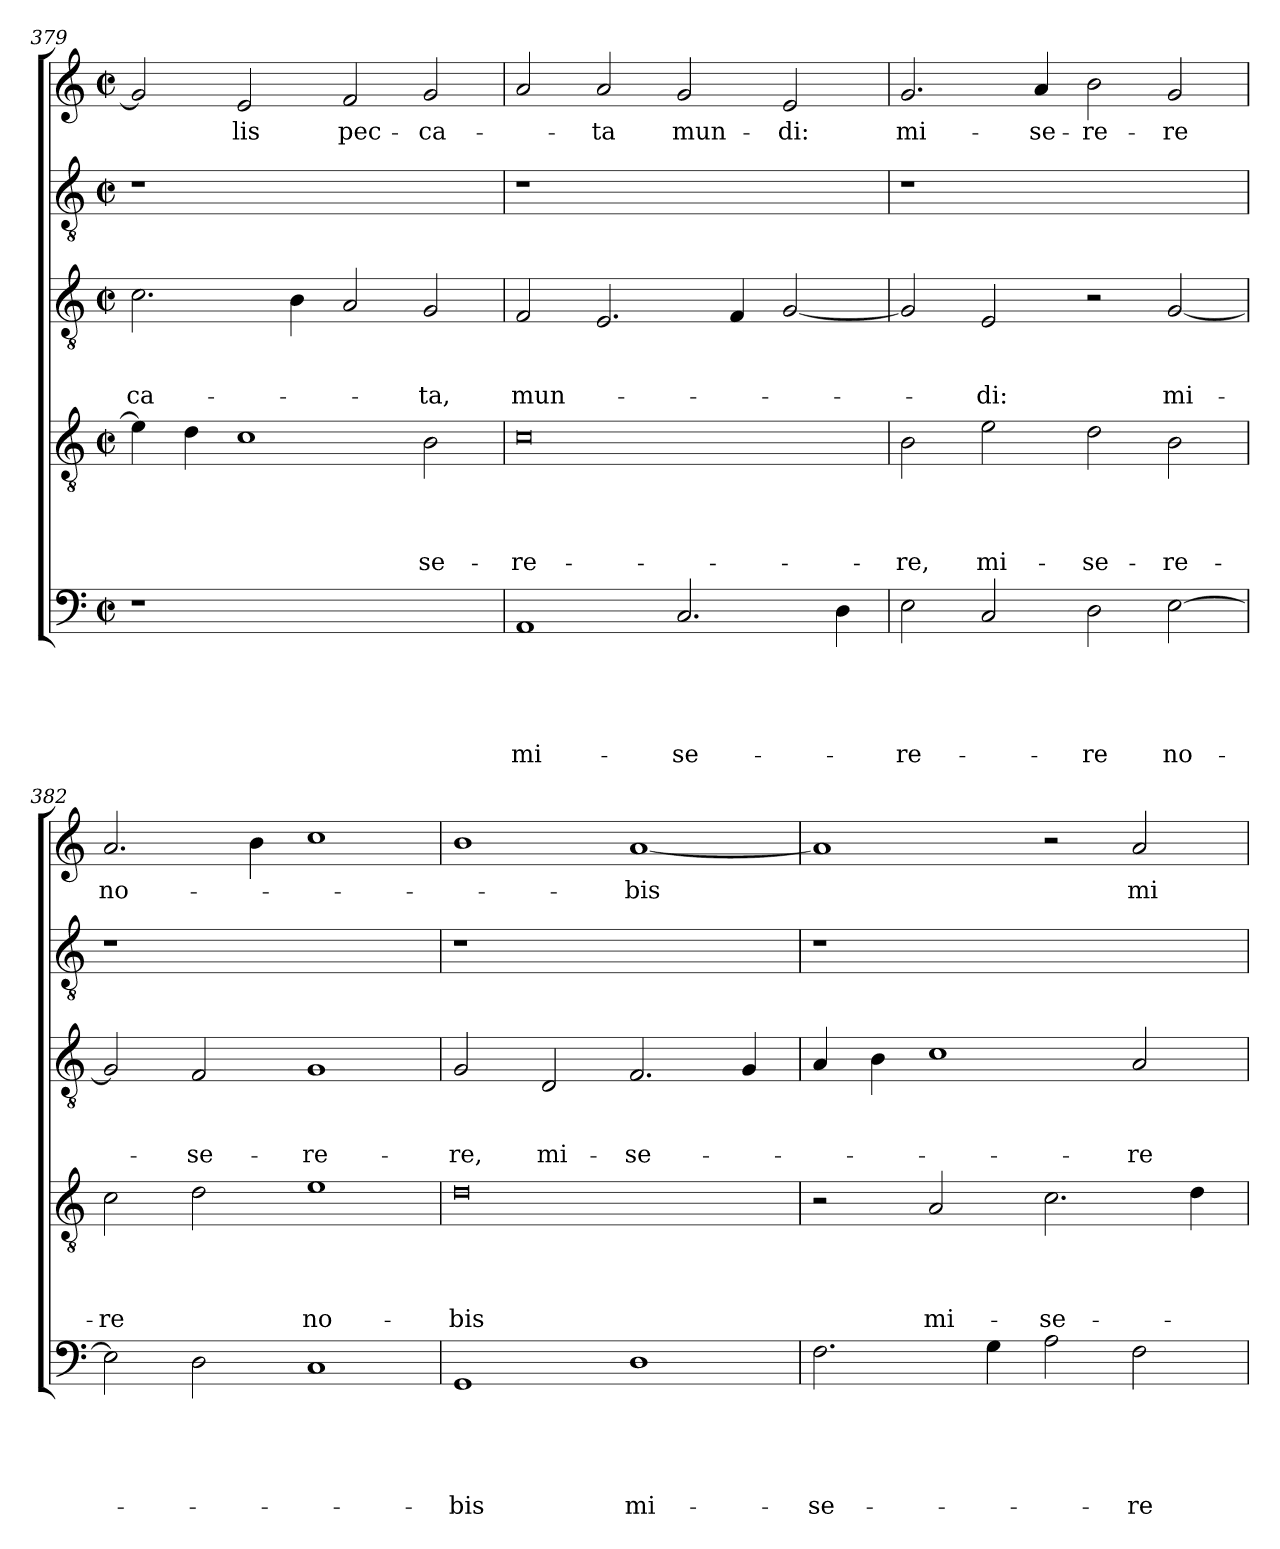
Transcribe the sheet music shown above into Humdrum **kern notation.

**kern	**text	**text	**text	**text	**text	**kern	**text	**text	**text	**text	**kern	**text	**text	**text	**kern	**kern	**text
*part5	*part5	*part5	*part5	*part5	*part5	*part4	*part4	*part4	*part4	*part4	*part3	*part3	*part3	*part3	*part2	*part1	*part1
*staff5	*staff5	*staff5	*staff5	*staff5	*staff5	*staff4	*staff4	*staff4	*staff4	*staff4	*staff3	*staff3	*staff3	*staff3	*staff2	*staff1	*staff1
!!LO:LB:g=z
*clefF4	*	*	*	*	*	*clefGv2	*	*	*	*	*clefGv2	*	*	*	*clefGv2	*clefG2	*
*k[]	*	*	*	*	*	*k[]	*	*	*	*	*k[]	*	*	*	*k[]	*k[]	*
*C:	*	*	*	*	*	*C:	*	*	*	*	*C:	*	*	*	*C:	*C:	*
*M2/2	*	*	*	*	*	*M2/2	*	*	*	*	*M2/2	*	*	*	*M2/2	*M2/2	*
*met(c|)	*	*	*	*	*	*met(c|)	*	*	*	*	*met(c|)	*	*	*	*met(c|)	*met(c|)	*
=379	=379	=379	=379	=379	=379	=379	=379	=379	=379	=379	=379	=379	=379	=379	=379	=379	=379
1r	.	.	.	.	.	4e\]	.	.	.	.	2.c\	.	.	-ca-	1r	2g/]	.
.	.	.	.	.	.	4d\	.	.	.	.	.	.	.	.	.	.	.
.	.	.	.	.	.	1c	.	.	.	.	.	.	.	.	.	2e/	-lis
.	.	.	.	.	.	.	.	.	.	.	4B\	.	.	.	.	.	.
1ryy	.	.	.	.	.	.	.	.	.	.	2A/	.	.	.	1ryy	2f/	pec-
.	.	.	.	.	.	2B\	.	.	.	-se-	2G/	.	.	-ta,	.	2g/	-ca-
=380	=380	=380	=380	=380	=380	=380	=380	=380	=380	=380	=380	=380	=380	=380	=380	=380	=380
1AA	.	.	.	.	mi-	0c	.	.	.	-re-	2F/	.	.	mun-	1r	2a/	.
.	.	.	.	.	.	.	.	.	.	.	2.E/	.	.	.	.	2a/	-ta
2.C/	.	.	.	.	-se-	.	.	.	.	.	.	.	.	.	1ryy	2g/	mun-
.	.	.	.	.	.	.	.	.	.	.	4F/	.	.	.	.	.	.
.	.	.	.	.	.	.	.	.	.	.	[2G/	.	.	.	.	2e/	-di:
4D\	.	.	.	.	.	.	.	.	.	.	.	.	.	.	.	.	.
=381	=381	=381	=381	=381	=381	=381	=381	=381	=381	=381	=381	=381	=381	=381	=381	=381	=381
2E\	.	.	.	.	-re-	2B\	.	.	.	-re,	2G/]	.	.	.	1r	2.g/	mi-
2C/	.	.	.	.	.	2e\	.	.	.	mi-	2E/	.	.	-di:	.	.	.
.	.	.	.	.	.	.	.	.	.	.	.	.	.	.	.	4a/	-se-
2D\	.	.	.	.	-re	2d\	.	.	.	-se-	2r	.	.	.	1ryy	2b\	-re-
[2E\	.	.	.	.	no-	2B\	.	.	.	-re-	[2G/	.	.	mi-	.	2g/	-re
=382	=382	=382	=382	=382	=382	=382	=382	=382	=382	=382	=382	=382	=382	=382	=382	=382	=382
2E\]	.	.	.	.	.	2c\	.	.	.	-re	2G/]	.	.	.	1r	2.a/	no-
2D\	.	.	.	.	.	2d\	.	.	.	.	2F/	.	.	-se-	.	.	.
.	.	.	.	.	.	.	.	.	.	.	.	.	.	.	.	4b\	.
1C	.	.	.	.	.	1e	.	.	.	no-	1G	.	.	-re-	1ryy	1cc	.
=383	=383	=383	=383	=383	=383	=383	=383	=383	=383	=383	=383	=383	=383	=383	=383	=383	=383
1GG	.	.	.	.	-bis	0d	.	.	.	-bis	2G/	.	.	-re,	1r	1b	.
.	.	.	.	.	.	.	.	.	.	.	2D/	.	.	mi-	.	.	.
1D	.	.	.	.	mi-	.	.	.	.	.	2.F/	.	.	-se-	1ryy	[1a	-bis
.	.	.	.	.	.	.	.	.	.	.	4G/	.	.	.	.	.	.
!!LO:LB:g=z
=384	=384	=384	=384	=384	=384	=384	=384	=384	=384	=384	=384	=384	=384	=384	=384	=384	=384
2.F\	.	.	.	.	-se-	2r	.	.	.	.	4A/	.	.	.	1r	1a]	.
.	.	.	.	.	.	.	.	.	.	.	4B\	.	.	.	.	.	.
.	.	.	.	.	.	2A/	.	.	.	mi-	1c	.	.	.	.	.	.
4G\	.	.	.	.	.	.	.	.	.	.	.	.	.	.	.	.	.
2A\	.	.	.	.	.	2.c\	.	.	.	-se-	.	.	.	.	1ryy	2r	.
2F\	.	.	.	.	-re-	.	.	.	.	.	2A/	.	.	-re-	.	2a/	mi-
.	.	.	.	.	.	4d\	.	.	.	.	.	.	.	.	.	.	.
=	=	=	=	=	=	=	=	=	=	=	=	=	=	=	=	=	=
*-	*-	*-	*-	*-	*-	*-	*-	*-	*-	*-	*-	*-	*-	*-	*-	*-	*-
